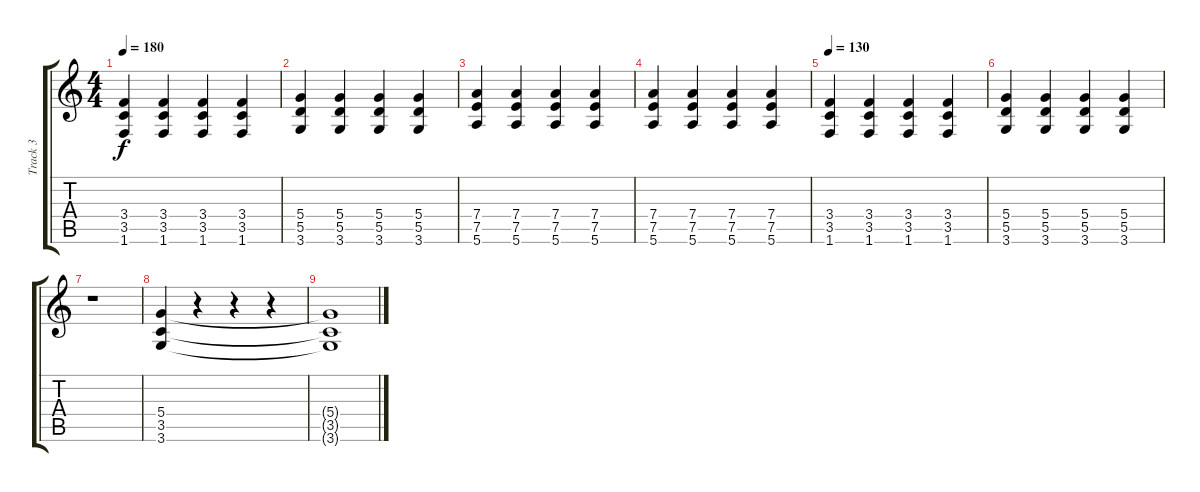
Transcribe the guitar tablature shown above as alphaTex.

\track ("Track 3" "Track 3") {mute instrument overdrivenguitar}
\staff {score tabs}
\tuning (E4 B3 G3 D3 A2 E2) {hide}
\ts (4 4)
\tempo 180
\clef g2
\ks c
(3.4 3.5 1.6).4{dy f} (3.4 3.5 1.6).4 (3.4 3.5 1.6).4 (3.4 3.5 1.6).4 |
(5.4 5.5 3.6).4 (5.4 5.5 3.6).4 (5.4 5.5 3.6).4 (5.4 5.5 3.6).4 |
(7.4 7.5 5.6).4 (7.4 7.5 5.6).4 (7.4 7.5 5.6).4 (7.4 7.5 5.6).4 |
(7.4 7.5 5.6).4 (7.4 7.5 5.6).4 (7.4 7.5 5.6).4 (7.4 7.5 5.6).4 |
\tempo 130
(3.4 3.5 1.6).4 (3.4 3.5 1.6).4 (3.4 3.5 1.6).4 (3.4 3.5 1.6).4 |
(5.4 5.5 3.6).4 (5.4 5.5 3.6).4 (5.4 5.5 3.6).4 (5.4 5.5 3.6).4 |
r.1 |
(5.4 3.5 3.6).4 r.4 r.4 r.4 |
(5.4{t} 3.5{t} 3.6{t}).1
